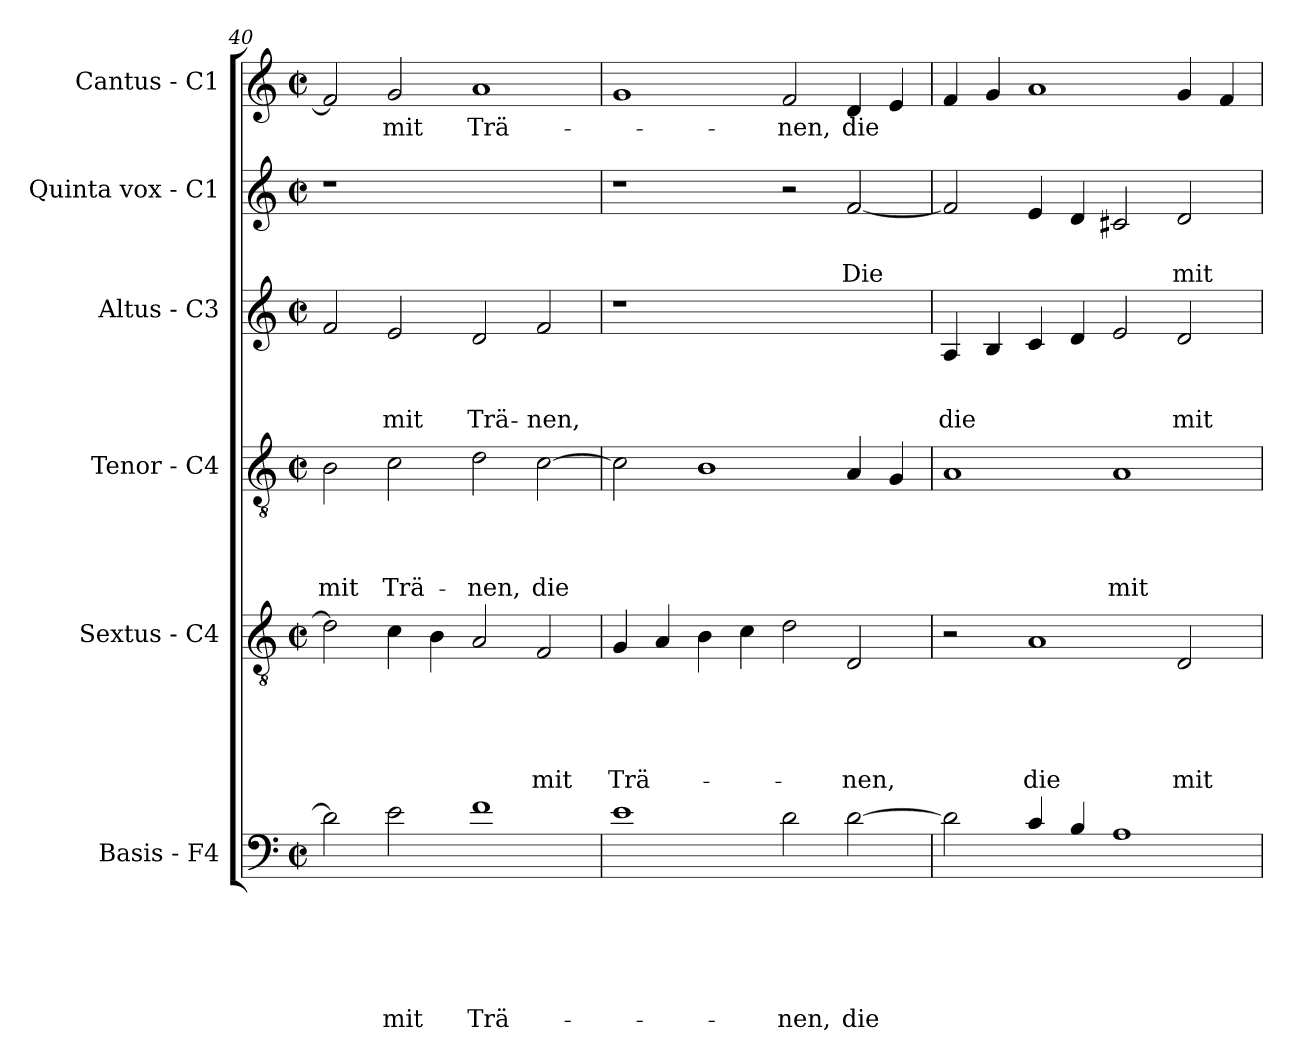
**kern	**text	**text	**text	**text	**text	**text	**kern	**text	**text	**text	**text	**text	**kern	**text	**text	**text	**text	**kern	**text	**text	**text	**kern	**text	**text	**kern	**text
*part6	*part6	*part6	*part6	*part6	*part6	*part6	*part5	*part5	*part5	*part5	*part5	*part5	*part4	*part4	*part4	*part4	*part4	*part3	*part3	*part3	*part3	*part2	*part2	*part2	*part1	*part1
*staff6	*staff6	*staff6	*staff6	*staff6	*staff6	*staff6	*staff5	*staff5	*staff5	*staff5	*staff5	*staff5	*staff4	*staff4	*staff4	*staff4	*staff4	*staff3	*staff3	*staff3	*staff3	*staff2	*staff2	*staff2	*staff1	*staff1
*I"Basis - F4	*	*	*	*	*	*	*I"Sextus - C4	*	*	*	*	*	*I"Tenor - C4	*	*	*	*	*I"Altus - C3	*	*	*	*I"Quinta vox - C1	*	*	*I"Cantus - C1	*
*clefF4	*	*	*	*	*	*	*clefGv2	*	*	*	*	*	*clefGv2	*	*	*	*	*clefG2	*	*	*	*clefG2	*	*	*clefG2	*
*ITrd8c14	*	*	*	*	*	*	*	*	*	*	*	*	*	*	*	*	*	*	*	*	*	*	*	*	*	*
*k[]	*	*	*	*	*	*	*k[]	*	*	*	*	*	*k[]	*	*	*	*	*k[]	*	*	*	*k[]	*	*	*k[]	*
*C:	*	*	*	*	*	*	*C:	*	*	*	*	*	*C:	*	*	*	*	*C:	*	*	*	*C:	*	*	*C:	*
*M2/2	*	*	*	*	*	*	*M2/2	*	*	*	*	*	*M2/2	*	*	*	*	*M2/2	*	*	*	*M2/2	*	*	*M2/2	*
*met(c|)	*	*	*	*	*	*	*met(c|)	*	*	*	*	*	*met(c|)	*	*	*	*	*met(c|)	*	*	*	*met(c|)	*	*	*met(c|)	*
=40	=40	=40	=40	=40	=40	=40	=40	=40	=40	=40	=40	=40	=40	=40	=40	=40	=40	=40	=40	=40	=40	=40	=40	=40	=40	=40
!	!	!	!	!	!	!	!	!	!	!	!	!	!	!	!	!	!LO:LY:b	!	!	!	!	!	!	!	!	!
2D\]	.	.	.	.	.	.	2d\]	.	.	.	.	.	2B\	.	.	.	mit	2f/	.	.	.	1r	.	.	2f/]	.
!	!	!	!	!	!	!LO:LY:b	!	!	!	!	!	!	!	!	!	!	!LO:LY:b	!	!	!	!LO:LY:b	!	!	!	!	!LO:LY:b
2E\	.	.	.	.	.	mit	4c\	.	.	.	.	.	2c\	.	.	.	Trä-	2e/	.	.	mit	.	.	.	2g/	mit
.	.	.	.	.	.	.	4B\	.	.	.	.	.	.	.	.	.	.	.	.	.	.	.	.	.	.	.
!	!	!	!	!	!	!LO:LY:b	!	!	!	!	!	!	!	!	!	!	!LO:LY:b	!	!	!	!LO:LY:b	!	!	!	!	!LO:LY:b
1F	.	.	.	.	.	Trä-	2A/	.	.	.	.	.	2d\	.	.	.	-nen,	2d/	.	.	Trä-	1ryy	.	.	1a	Trä-
!	!	!	!	!	!	!	!	!	!	!	!	!LO:LY:b	!	!	!	!	!LO:LY:b	!	!	!	!LO:LY:b	!	!	!	!	!
.	.	.	.	.	.	.	2F/	.	.	.	.	mit	[2c\	.	.	.	die	2f/	.	.	-nen,	.	.	.	.	.
=41	=41	=41	=41	=41	=41	=41	=41	=41	=41	=41	=41	=41	=41	=41	=41	=41	=41	=41	=41	=41	=41	=41	=41	=41	=41	=41
!	!	!	!	!	!	!	!	!	!	!	!	!LO:LY:b	!	!	!	!	!	!	!	!	!	!	!	!	!	!
1E	.	.	.	.	.	.	4G/	.	.	.	.	Trä-	2c\]	.	.	.	.	1r	.	.	.	1r	.	.	1g	.
.	.	.	.	.	.	.	4A/	.	.	.	.	.	.	.	.	.	.	.	.	.	.	.	.	.	.	.
.	.	.	.	.	.	.	4B\	.	.	.	.	.	1B	.	.	.	.	.	.	.	.	.	.	.	.	.
.	.	.	.	.	.	.	4c\	.	.	.	.	.	.	.	.	.	.	.	.	.	.	.	.	.	.	.
!	!	!	!	!	!	!LO:LY:b	!	!	!	!	!	!	!	!	!	!	!	!	!	!	!	!	!	!	!	!LO:LY:b
2D\	.	.	.	.	.	-nen,	2d\	.	.	.	.	.	.	.	.	.	.	1ryy	.	.	.	2r	.	.	2f/	-nen,
!	!	!	!	!	!	!LO:LY:b	!	!	!	!	!	!LO:LY:b	!	!	!	!	!	!	!	!	!	!	!	!LO:LY:b	!	!LO:LY:b
[2D\	.	.	.	.	.	die	2D/	.	.	.	.	-nen,	4A/	.	.	.	.	.	.	.	.	[2f/	.	Die	4d/	die
.	.	.	.	.	.	.	.	.	.	.	.	.	4G/	.	.	.	.	.	.	.	.	.	.	.	4e/	.
!!LO:PB:g=z
=42	=42	=42	=42	=42	=42	=42	=42	=42	=42	=42	=42	=42	=42	=42	=42	=42	=42	=42	=42	=42	=42	=42	=42	=42	=42	=42
!	!	!	!	!	!	!	!	!	!	!	!	!	!	!	!	!	!	!	!	!	!LO:LY:b	!	!	!	!	!
2D\]	.	.	.	.	.	.	2r	.	.	.	.	.	1A	.	.	.	.	4A/	.	.	die	2f/]	.	.	4f/	.
.	.	.	.	.	.	.	.	.	.	.	.	.	.	.	.	.	.	4B/	.	.	.	.	.	.	4g/	.
!	!	!	!	!	!	!	!	!	!	!	!	!LO:LY:b	!	!	!	!	!	!	!	!	!	!	!	!	!	!
4C/	.	.	.	.	.	.	1A	.	.	.	.	die	.	.	.	.	.	4c/	.	.	.	4e/	.	.	1a	.
4BB/	.	.	.	.	.	.	.	.	.	.	.	.	.	.	.	.	.	4d/	.	.	.	4d/	.	.	.	.
!	!	!	!	!	!	!	!	!	!	!	!	!	!	!	!	!	!LO:LY:b	!	!	!	!	!	!	!	!	!
1AA	.	.	.	.	.	.	.	.	.	.	.	.	1A	.	.	.	mit	2e/	.	.	.	2c#X/	.	.	.	.
!	!	!	!	!	!	!	!	!	!	!	!	!LO:LY:b	!	!	!	!	!	!	!	!	!LO:LY:b	!	!	!LO:LY:b	!	!
.	.	.	.	.	.	.	2D/	.	.	.	.	mit	.	.	.	.	.	2d/	.	.	mit	2d/	.	mit	4g/	.
.	.	.	.	.	.	.	.	.	.	.	.	.	.	.	.	.	.	.	.	.	.	.	.	.	4f/	.
=	=	=	=	=	=	=	=	=	=	=	=	=	=	=	=	=	=	=	=	=	=	=	=	=	=	=
*-	*-	*-	*-	*-	*-	*-	*-	*-	*-	*-	*-	*-	*-	*-	*-	*-	*-	*-	*-	*-	*-	*-	*-	*-	*-	*-
